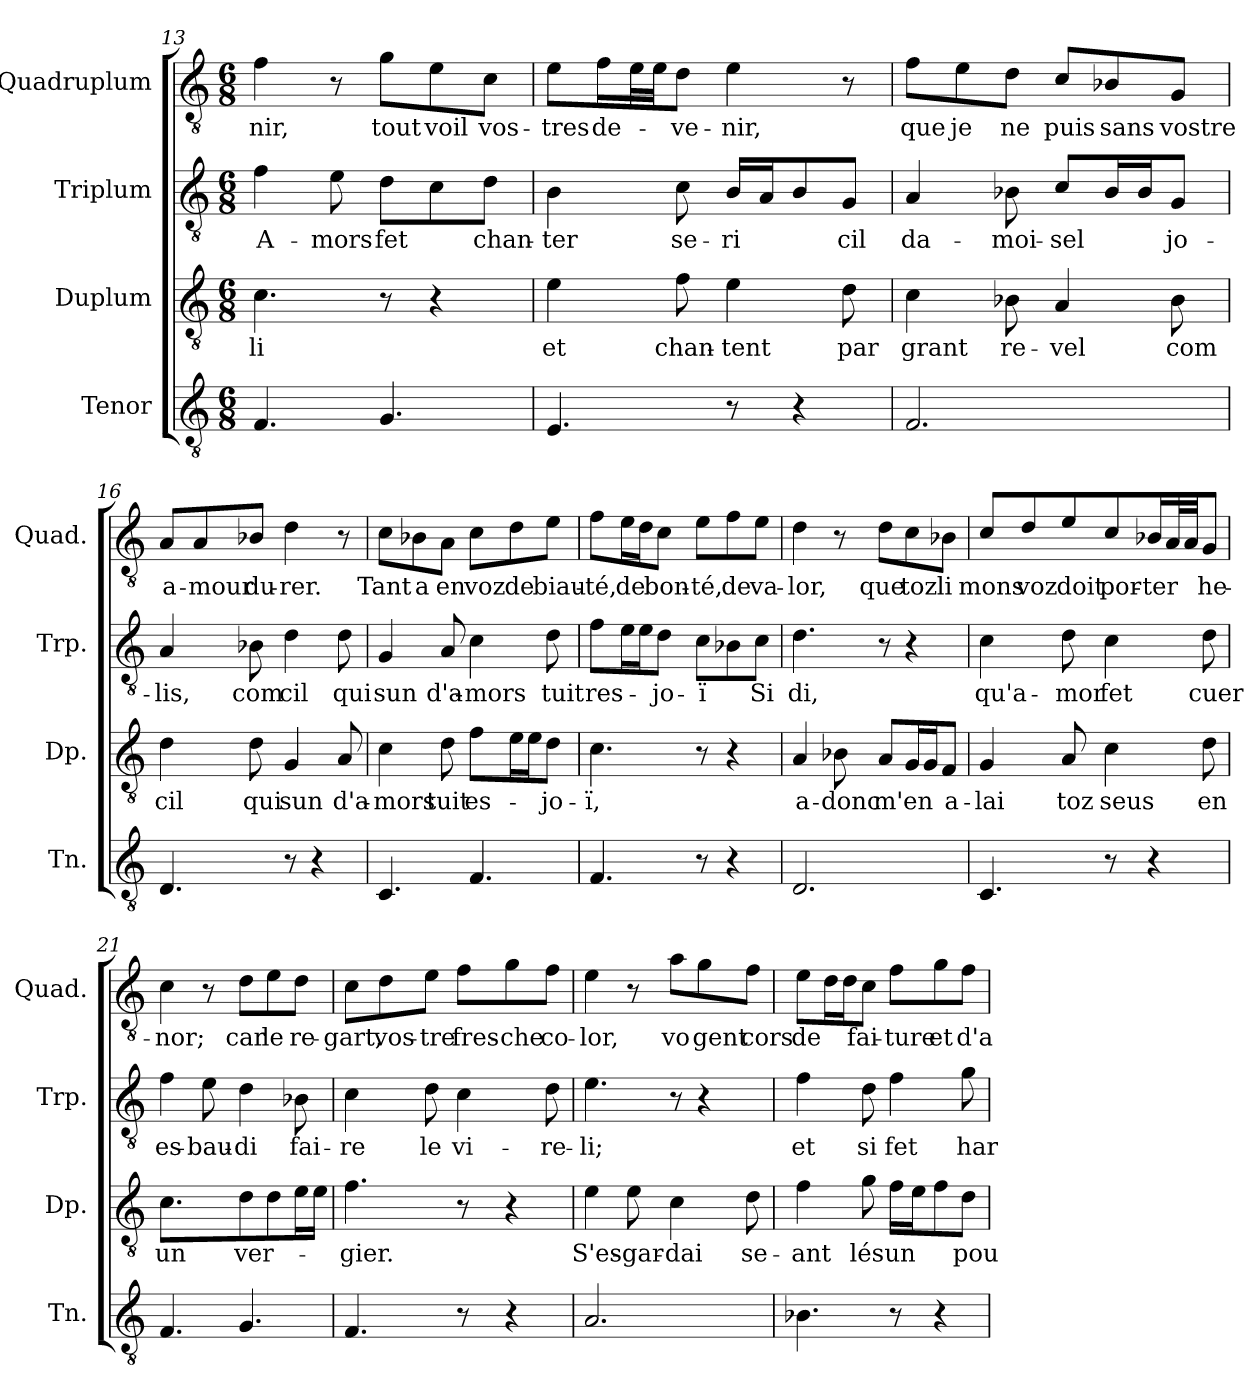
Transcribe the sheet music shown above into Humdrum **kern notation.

**kern	**kern	**text	**kern	**text	**kern	**text
*part4	*part3	*part3	*part2	*part2	*part1	*part1
*staff4	*staff3	*staff3	*staff2	*staff2	*staff1	*staff1
*I"Tenor	*I"Duplum	*	*I"Triplum	*	*I"Quadruplum	*
*I'Tn.	*I'Dp.	*	*I'Trp.	*	*I'Quad.	*
*clefGv2	*clefGv2	*	*clefGv2	*	*clefGv2	*
*k[]	*k[]	*	*k[]	*	*k[]	*
*M6/8	*M6/8	*	*M6/8	*	*M6/8	*
=13	=13	=13	=13	=13	=13	=13
!	!	!LO:LY:b	!	!LO:LY:b	!	!LO:LY:b
4.F/	4.c\	-li	4f\	A-	4f\	-nir,
!	!	!	!	!LO:LY:b	!	!
.	.	.	8e\	-mors	8r	.
!	!	!	!	!LO:LY:b	!	!LO:LY:b
4.G/	8r	.	8d\L	fet	8g\L	tout
!	!	!	!	!	!	!LO:LY:b
.	4r	.	8c\	.	8e\	voil
!	!	!	!	!LO:LY:b	!	!LO:LY:b
.	.	.	8d\J	chan-	8c\J	vos-
=14	=14	=14	=14	=14	=14	=14
!	!	!LO:LY:b	!	!LO:LY:b	!	!LO:LY:b
4.E/	4e\	et	4B\	-ter	8e\L	-tres
!	!	!	!	!	!	!LO:LY:b
.	.	.	.	.	16f\L	de-
*	*	*	*	*	*tremolo	*
.	.	.	.	.	32e\	.
.	.	.	.	.	32e\JJJ	.
*	*	*	*	*	*Xtremolo	*
!	!	!LO:LY:b	!	!LO:LY:b	!	!LO:LY:b
.	8f\	chan-	8c\	se-	8d\J	-ve-
!	!	!LO:LY:b	!	!LO:LY:b	!	!LO:LY:b
8r	4e\	-tent	16B/LL	-ri	4e\	-nir,
.	.	.	16A/J	.	.	.
4r	.	.	8B/	.	.	.
!	!	!LO:LY:b	!	!LO:LY:b	!	!
.	8d\	par	8G/J	cil	8r	.
=15	=15	=15	=15	=15	=15	=15
!	!	!LO:LY:b	!	!LO:LY:b	!	!LO:LY:b
2.F/	4c\	grant	4A/	da-	8f\L	que
!	!	!	!	!	!	!LO:LY:b
.	.	.	.	.	8e\	je
!	!	!LO:LY:b	!	!LO:LY:b	!	!LO:LY:b
.	8B-i\	re-	8B-i\	-moi-	8d\J	ne
!	!	!LO:LY:b	!	!LO:LY:b	!	!LO:LY:b
.	4A/	-vel	8c/L	-sel	8c/L	puis
!	!	!	!	!	!	!LO:LY:b
*	*	*	*tremolo	*	*	*
.	.	.	16B-i/	.	8B-i/	sans
.	.	.	16B-i/	.	.	.
*	*	*	*Xtremolo	*	*	*
!	!	!LO:LY:b	!	!LO:LY:b	!	!LO:LY:b
.	8B-i\	com	8G/J	jo-	8G/J	vostre
!!LO:LB:g=z
=16	=16	=16	=16	=16	=16	=16
!	!	!LO:LY:b	!	!LO:LY:b	!	!LO:LY:b
4.D/	4d\	cil	4A/	-lis,	8A/L	a-
!	!	!	!	!	!	!LO:LY:b
.	.	.	.	.	8A/	-mour
!	!	!LO:LY:b	!	!LO:LY:b	!	!LO:LY:b
.	8d\	qui	8B-i\	com	8B-i/J	du-
!	!	!LO:LY:b	!	!LO:LY:b	!	!LO:LY:b
8r	4G/	sun	4d\	cil	4d\	-rer.
4r	.	.	.	.	.	.
!	!	!LO:LY:b	!	!LO:LY:b	!	!
.	8A/	d'a-	8d\	qui	8r	.
=17	=17	=17	=17	=17	=17	=17
!	!	!LO:LY:b	!	!LO:LY:b	!	!LO:LY:b
4.C/	4c\	-mors	4G/	sun	8c\L	Tant
!	!	!	!	!	!	!LO:LY:b
.	.	.	.	.	8B-i\	a
!	!	!LO:LY:b	!	!LO:LY:b	!	!LO:LY:b
.	8d\	tuit	8A/	d'a-	8A\J	en
!	!	!LO:LY:b	!	!LO:LY:b	!	!LO:LY:b
4.F/	8f\L	es-	4c\	-mors	8c\L	voz
!	!	!	!	!	!	!LO:LY:b
*	*tremolo	*	*	*	*	*
.	16e\	.	.	.	8d\	de
.	16e\	.	.	.	.	.
*	*Xtremolo	*	*	*	*	*
!	!	!LO:LY:b	!	!LO:LY:b	!	!LO:LY:b
.	8d\J	-jo-	8d\	tuit	8e\J	biau-
=18	=18	=18	=18	=18	=18	=18
!	!	!LO:LY:b	!	!LO:LY:b	!	!LO:LY:b
4.F/	4.c\	-ï,	8f\L	res-	8f\L	-té,
!	!	!	!	!	!	!LO:LY:b
*	*	*	*tremolo	*	*	*
.	.	.	16e\	.	16e\L	de
.	.	.	16e\	.	16d\J	.
*	*	*	*Xtremolo	*	*	*
!	!	!	!	!LO:LY:b	!	!LO:LY:b
.	.	.	8d\J	-jo-	8c\J	bon-
!	!	!	!	!LO:LY:b	!	!LO:LY:b
8r	8r	.	8c\L	-ï	8e\L	-té,
!	!	!	!	!	!	!LO:LY:b
4r	4r	.	8B-i\	.	8f\	de
!	!	!	!	!LO:LY:b	!	!LO:LY:b
.	.	.	8c\J	Si	8e\J	va-
=19	=19	=19	=19	=19	=19	=19
!	!	!LO:LY:b	!	!LO:LY:b	!	!LO:LY:b
2.D/	4A/	a-	4.d\	di,	4d\	-lor,
!	!	!LO:LY:b	!	!	!	!
.	8B-X\	-donc	.	.	8r	.
!	!	!LO:LY:b	!	!	!	!LO:LY:b
.	8A/L	m'en	8r	.	8d\L	que
!	!	!	!	!	!	!LO:LY:b
*	*tremolo	*	*	*	*	*
.	16G/	.	4r	.	8c\	toz
.	16G/	.	.	.	.	.
*	*Xtremolo	*	*	*	*	*
!	!	!LO:LY:b	!	!	!	!LO:LY:b
.	8F/J	a-	.	.	8B-i\J	li
!!LO:LB:g=z
=20	=20	=20	=20	=20	=20	=20
!	!	!LO:LY:b	!	!LO:LY:b	!	!LO:LY:b
4.C/	4G/	-lai	4c\	qu'a-	8c\L	mons
!	!	!	!	!	!	!LO:LY:b
.	.	.	.	.	8d\	voz
!	!	!LO:LY:b	!	!LO:LY:b	!	!LO:LY:b
.	8A/	toz	8d\	-mor	8e\J	doit
!	!	!LO:LY:b	!	!LO:LY:b	!	!LO:LY:b
8r	4c\	seus	4c\	fet	8c/L	por-
!	!	!	!	!	!	!LO:LY:b
4r	.	.	.	.	16B-X/L	-ter
*	*	*	*	*	*tremolo	*
.	.	.	.	.	32A/	.
.	.	.	.	.	32A/JJJ	.
*	*	*	*	*	*Xtremolo	*
!	!	!LO:LY:b	!	!LO:LY:b	!	!LO:LY:b
.	8d\	en	8d\	cuer	8G/J	he-
=21	=21	=21	=21	=21	=21	=21
!	!	!LO:LY:b	!	!LO:LY:b	!	!LO:LY:b
4.F/	4.c\	un	4f\	es-	4c\	-nor;
!	!	!	!	!LO:LY:b	!	!
.	.	.	8e\	-bau-	8r	.
!	!	!LO:LY:b	!	!LO:LY:b	!	!LO:LY:b
4.G/	8d\L	ver-	4d\	-di	8d\L	car
!	!	!	!	!	!	!LO:LY:b
.	8d\	.	.	.	8e\	le
!	!	!	!	!LO:LY:b	!	!LO:LY:b
*	*tremolo	*	*	*	*	*
.	16e\	.	8B-i\	fai-	8d\J	re-
.	16e\JJ	.	.	.	.	.
*	*Xtremolo	*	*	*	*	*
=22	=22	=22	=22	=22	=22	=22
!	!	!LO:LY:b	!	!LO:LY:b	!	!LO:LY:b
4.F/	4.f\	-gier.	4c\	-re	8c\L	-gart,
!	!	!	!	!	!	!LO:LY:b
.	.	.	.	.	8d\	vos-
!	!	!	!	!LO:LY:b	!	!LO:LY:b
.	.	.	8d\	le	8e\J	-tre
!	!	!	!	!LO:LY:b	!	!LO:LY:b
8r	8r	.	4c\	vi-	8f\L	fres-
!	!	!	!	!	!	!LO:LY:b
4r	4r	.	.	.	8g\	-che
!	!	!	!	!LO:LY:b	!	!LO:LY:b
.	.	.	8d\	-re-	8f\J	co-
=23	=23	=23	=23	=23	=23	=23
!	!	!LO:LY:b	!	!LO:LY:b	!	!LO:LY:b
2.A/	4e\	S'es-	4.e\	-li;	4e\	-lor,
!	!	!LO:LY:b	!	!	!	!
.	8e\	-gar-	.	.	8r	.
!	!	!LO:LY:b	!	!	!	!LO:LY:b
.	4c\	-dai	8r	.	8a\L	vo
!	!	!	!	!	!	!LO:LY:b
.	.	.	4r	.	8g\	gent
!	!	!LO:LY:b	!	!	!	!LO:LY:b
.	8d\	se-	.	.	8f\J	cors
!!LO:LB:g=z
=24	=24	=24	=24	=24	=24	=24
!	!	!LO:LY:b	!	!LO:LY:b	!	!LO:LY:b
4.B-X\	4f\	-ant	4f\	et	8e\L	de
*	*	*	*	*	*tremolo	*
.	.	.	.	.	16d\	.
.	.	.	.	.	16d\	.
*	*	*	*	*	*Xtremolo	*
!	!	!LO:LY:b	!	!LO:LY:b	!	!LO:LY:b
.	8g\	lés	8d\	si	8c\J	fai-
!	!	!LO:LY:b	!	!LO:LY:b	!	!LO:LY:b
8r	16f\LL	un	4f\	fet	8f\L	-ture
.	16e\J	.	.	.	.	.
!	!	!	!	!	!	!LO:LY:b
4r	8f\	.	.	.	8g\	et
!	!	!LO:LY:b	!	!LO:LY:b	!	!LO:LY:b
.	8d\J	pou-	8g\	har-	8f\J	d'a-
=	=	=	=	=	=	=
*-	*-	*-	*-	*-	*-	*-
